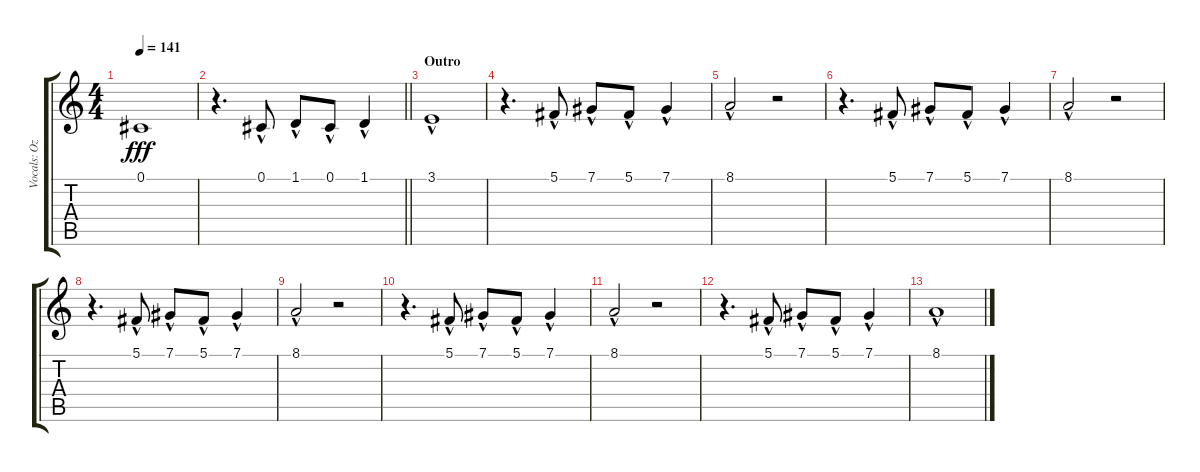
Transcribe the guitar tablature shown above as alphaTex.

\track ("Vocals: Ozzy" "Vocals: Oz") {instrument lead2sawtooth}
\staff {score tabs}
\tuning (Db4 Ab3 E3 B2 Gb2 Db2) {hide}
\ts (4 4)
\tempo 141
\clef g2
\ks c
0.1{t}.1{dy fff} |
\barLineRight lightlight
r.4{d} 0.1{hac}.8 1.1{hac}.8 0.1{hac}.8 1.1{hac}.4 |
\section ("" "Outro")
3.1{hac}.1 |
r.4{d} 5.1{hac}.8 7.1{hac}.8 5.1{hac}.8 7.1{hac}.4 |
8.1{hac}.2 r.2 |
r.4{d} 5.1{hac}.8 7.1{hac}.8 5.1{hac}.8 7.1{hac}.4 |
8.1{hac}.2 r.2 |
r.4{d} 5.1{hac}.8 7.1{hac}.8 5.1{hac}.8 7.1{hac}.4 |
8.1{hac}.2 r.2 |
r.4{d} 5.1{hac}.8 7.1{hac}.8 5.1{hac}.8 7.1{hac}.4 |
8.1{hac}.2 r.2 |
r.4{d} 5.1{hac}.8 7.1{hac}.8 5.1{hac}.8 7.1{hac}.4 |
8.1{hac}.1
